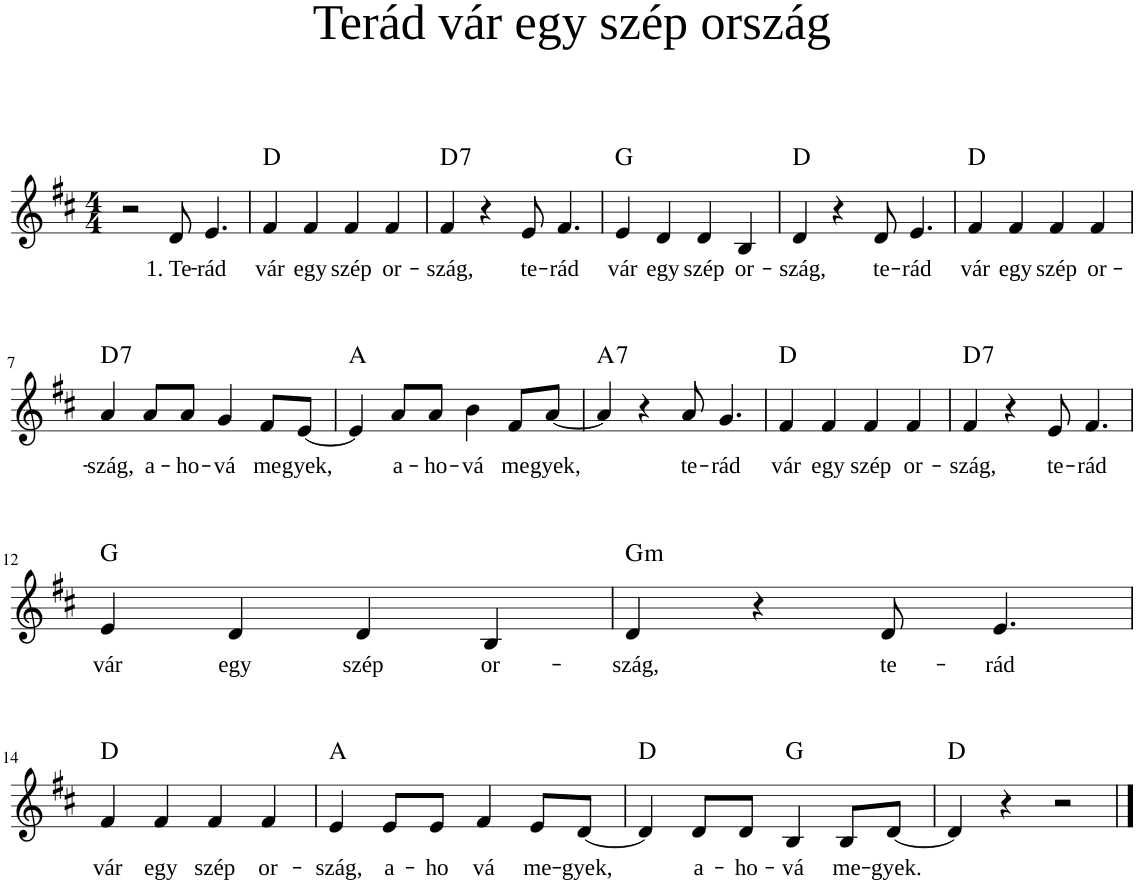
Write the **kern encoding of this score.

**kern	**text	**harte
*part1	*part1	*part1
*staff1	*staff1	*
*I"Voice	*	*
*clefG2	*	*
*k[f#c#]	*	*
*M4/4	*	*
=1	=1	=1
2r	.	.
!	!LO:LY:b	!
8d/	1. Te-	.
!	!LO:LY:b	!
4.e/	-rád	.
=2	=2	=2
!	!LO:LY:b	!
4f#/	vár	D:maj
!	!LO:LY:b	!
4f#/	egy	.
!	!LO:LY:b	!
4f#/	szép	.
!	!LO:LY:b	!
4f#/	or-	.
=3	=3	=3
!	!LO:LY:b	!LO:H:kt=7
4f#/	-szág,	D:7
4r	.	.
!	!LO:LY:b	!
8e/	te-	.
!	!LO:LY:b	!
4.f#/	-rád	.
=4	=4	=4
!	!LO:LY:b	!
4e/	vár	G:maj
!	!LO:LY:b	!
4d/	egy	.
!	!LO:LY:b	!
4d/	szép	.
!	!LO:LY:b	!
4B/	or-	.
=5	=5	=5
!	!LO:LY:b	!
4d/	-szág,	D:maj
4r	.	.
!	!LO:LY:b	!
8d/	te-	.
!	!LO:LY:b	!
4.e/	-rád	.
=6	=6	=6
!	!LO:LY:b	!
4f#/	vár	D:maj
!	!LO:LY:b	!
4f#/	egy	.
!	!LO:LY:b	!
4f#/	szép	.
!	!LO:LY:b	!
4f#/	or-	.
!!LO:LB:g=z
=7	=7	=7
!	!LO:LY:b	!LO:H:kt=7
4a/	-szág,	D:7
!	!LO:LY:b	!
8a/L	a-	.
!	!LO:LY:b	!
8a/J	-ho-	.
!	!LO:LY:b	!
4g/	-vá	.
!	!LO:LY:b	!
8f#/L	me-	.
!	!LO:LY:b	!
[8e/J	-gyek,	.
=8	=8	=8
4e/]	.	A:maj
!	!LO:LY:b	!
8a/L	a-	.
!	!LO:LY:b	!
8a/J	-ho-	.
!	!LO:LY:b	!
4b\	-vá	.
!	!LO:LY:b	!
8f#/L	me-	.
!	!LO:LY:b	!
[8a/J	-gyek,	.
=9	=9	=9
!	!	!LO:H:kt=7
4a/]	.	A:7
4r	.	.
!	!LO:LY:b	!
8a/	te-	.
!	!LO:LY:b	!
4.g/	-rád	.
=10	=10	=10
!	!LO:LY:b	!
4f#/	vár	D:maj
!	!LO:LY:b	!
4f#/	egy	.
!	!LO:LY:b	!
4f#/	szép	.
!	!LO:LY:b	!
4f#/	or-	.
=11	=11	=11
!	!LO:LY:b	!LO:H:kt=7
4f#/	-szág,	D:7
4r	.	.
!	!LO:LY:b	!
8e/	te-	.
!	!LO:LY:b	!
4.f#/	-rád	.
!!LO:LB:g=z
=12	=12	=12
!	!LO:LY:b	!
4e/	vár	G:maj
!	!LO:LY:b	!
4d/	egy	.
!	!LO:LY:b	!
4d/	szép	.
!	!LO:LY:b	!
4B/	or-	.
=13	=13	=13
!	!LO:LY:b	!LO:H:kt=m
4d/	-szág,	G:min
4r	.	.
!	!LO:LY:b	!
8d/	te-	.
!	!LO:LY:b	!
4.e/	-rád	.
!!LO:LB:g=z
=14	=14	=14
!	!LO:LY:b	!
4f#/	vár	D:maj
!	!LO:LY:b	!
4f#/	egy	.
!	!LO:LY:b	!
4f#/	szép	.
!	!LO:LY:b	!
4f#/	or-	.
=15	=15	=15
!	!LO:LY:b	!
4e/	-szág,	A:maj
!	!LO:LY:b	!
8e/L	a-	.
!	!LO:LY:b	!
8e/J	-ho	.
!	!LO:LY:b	!
4f#/	vá	.
!	!LO:LY:b	!
8e/L	me-	.
!	!LO:LY:b	!
[8d/J	-gyek,	.
=16	=16	=16
4d/]	.	D:maj
!	!LO:LY:b	!
8d/L	a-	.
!	!LO:LY:b	!
8d/J	-ho-	.
!	!LO:LY:b	!
4B/	-vá	G:maj
!	!LO:LY:b	!
8B/L	me-	.
!	!LO:LY:b	!
[8d/J	-gyek.	.
=17	=17	=17
4d/]	.	D:maj
4r	.	.
2r	.	.
==	==	==
*-	*-	*-
